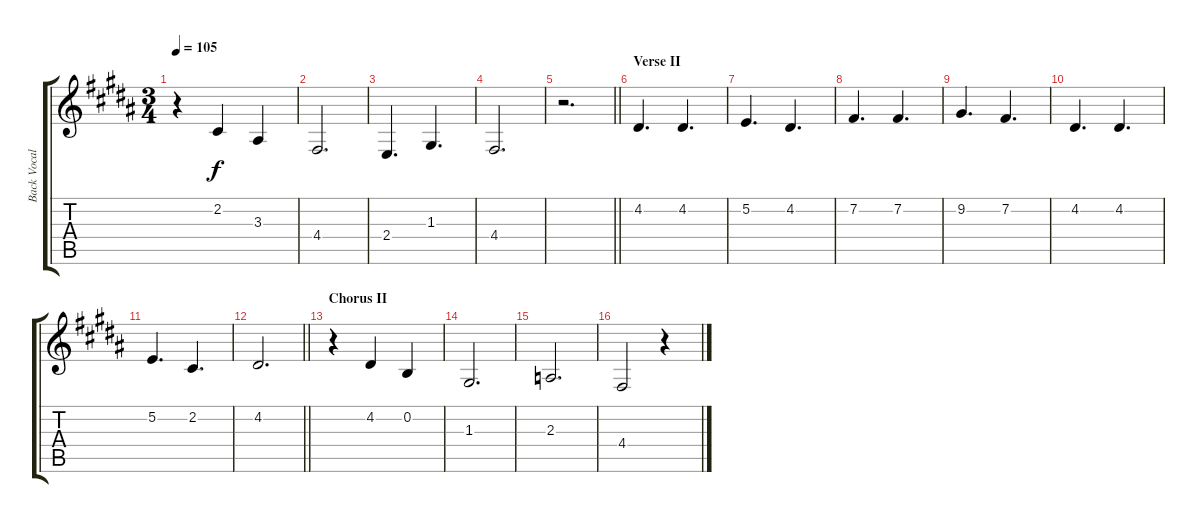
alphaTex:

\track ("Back Vocals" "Back Vocal") {instrument trombone}
\staff {score tabs}
\tuning (E4 B3 G3 D3 A2 E2) {hide}
\ts (3 4)
\tempo 105
\clef g2
\ks b
r.4{dy f} 2.2.4 3.3.4 |
4.4.2{d} |
2.4.4{d} 1.3.4{d} |
4.4.2{d} |
\barLineRight lightlight
r.2{d} |
\section ("" "Verse II")
4.2.4{d} 4.2.4{d} |
5.2.4{d} 4.2.4{d} |
7.2.4{d} 7.2.4{d} |
9.2.4{d} 7.2.4{d} |
4.2.4{d} 4.2.4{d} |
5.2.4{d} 2.2.4{d} |
\barLineRight lightlight
4.2.2{d} |
\section ("" "Chorus II")
r.4 4.2.4 0.2.4 |
1.3.2{d} |
2.3.2{d} |
4.4.2 r.4
